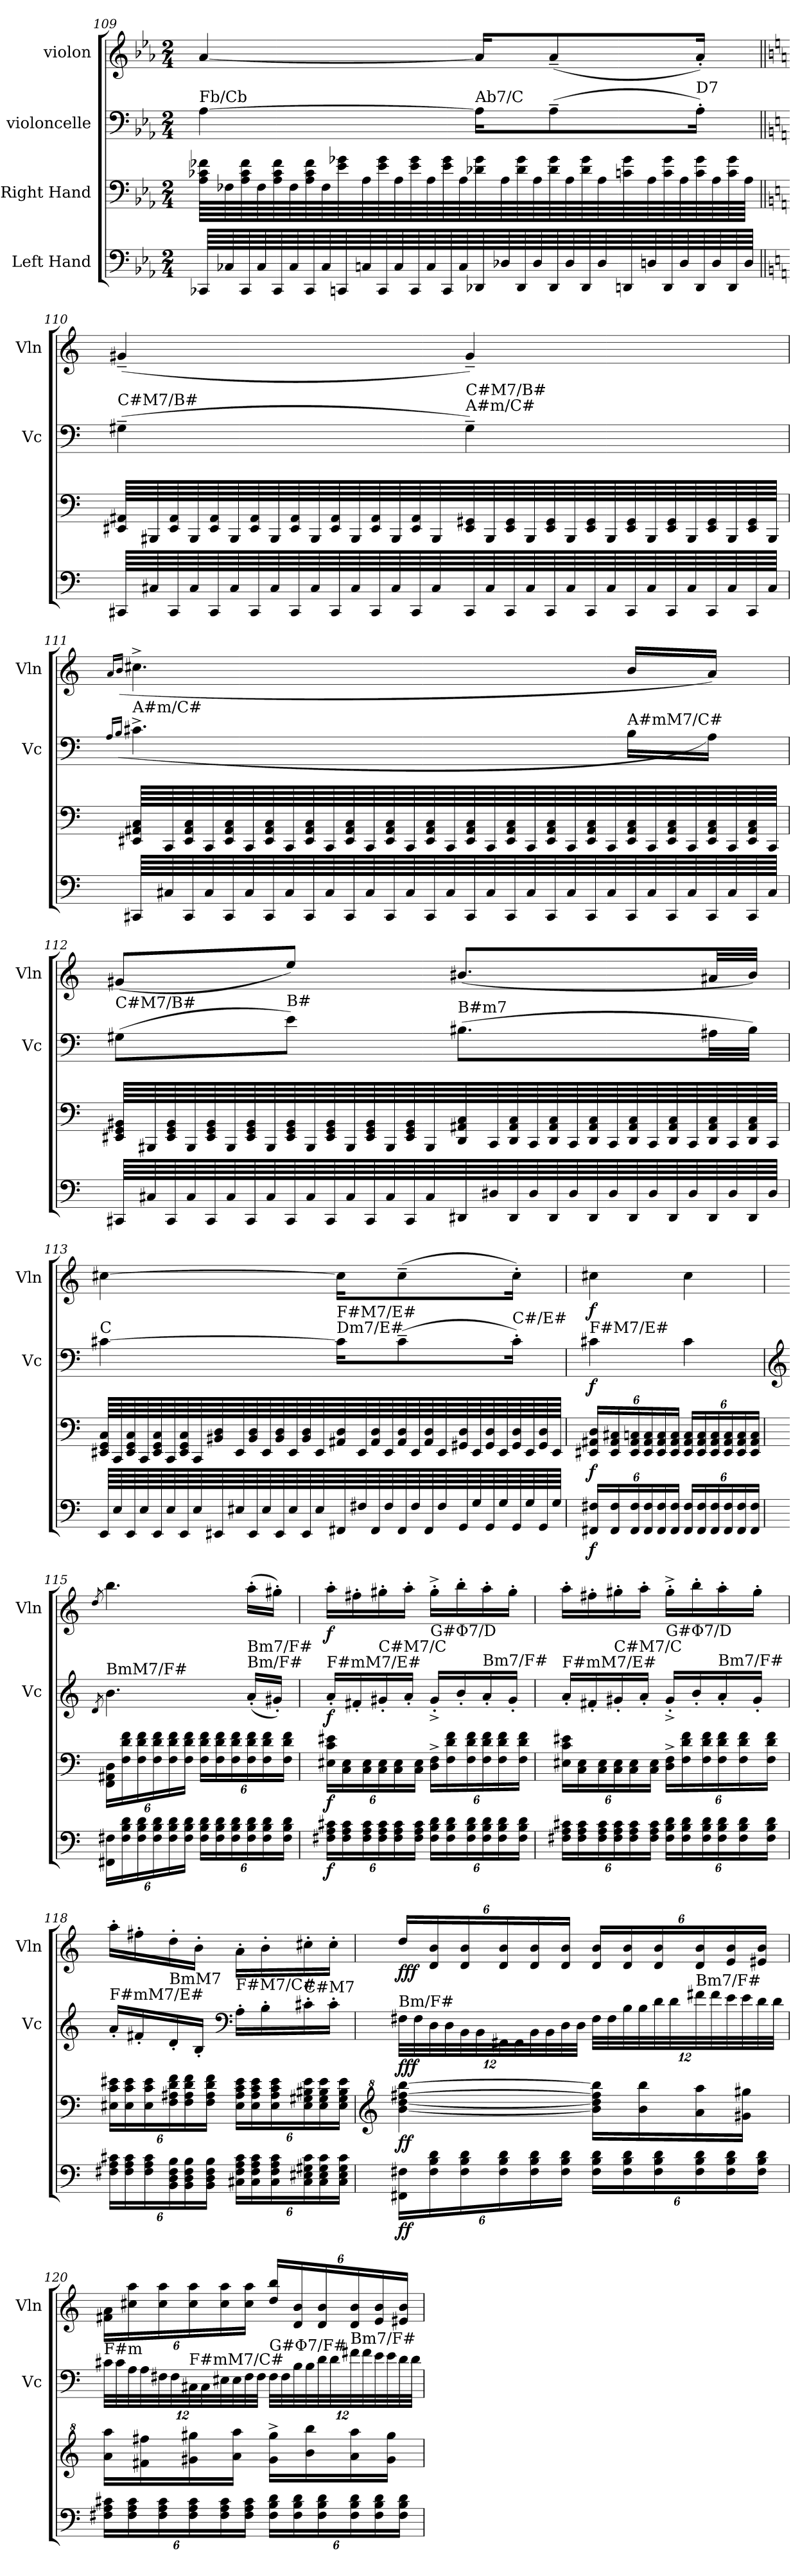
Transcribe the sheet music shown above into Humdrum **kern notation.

**kern	**dynam	**kern	**dynam	**kern	**dynam	**kern	**dynam
*part4	*part4	*part3	*part3	*part2	*part2	*part1	*part1
*staff4	*staff4	*staff3	*staff3	*staff2	*staff2	*staff1	*staff1
*I"Left Hand	*	*I"Right Hand	*	*I"violoncelle	*	*I"violon	*
*	*	*	*	*I'Vc	*	*I'Vln	*
!!LO:LB:g=z
*clefF4	*	*clefF4	*	*clefF4	*	*clefG2	*
*k[b-e-a-]	*	*k[b-e-a-]	*	*k[b-e-a-]	*	*k[b-e-a-]	*
*M2/4	*	*M2/4	*	*M2/4	*	*M2/4	*
=109	=109	=109	=109	=109	=109	=109	=109
!	!	!	!	!LO:TX:a:t=Fb/Cb	!	!	!
64CC-Xi/LLLL	.	64A-i\ 64c-Xi\ 64f-Xj\LLLL	.	[4A-i\	.	[4a-/	.
64C-Xi/	.	64F-Xj\	.	.	.	.	.
64CC-i/	.	64A-i\ 64c-i\ 64f-j\	.	.	.	.	.
64C-i/	.	64F-j\	.	.	.	.	.
64CC-i/	.	64A-i\ 64c-i\ 64f-j\	.	.	.	.	.
64C-i/	.	64F-j\	.	.	.	.	.
64CC-i/	.	64A-i\ 64c-i\ 64f-j\	.	.	.	.	.
64C-i/	.	64F-j\	.	.	.	.	.
64CCni/	.	64e-i\ 64g-Xi\	.	.	.	.	.
64Cni/	.	64A-j\	.	.	.	.	.
64CCi/	.	64e-i\ 64g-i\	.	.	.	.	.
64Ci/	.	64A-j\	.	.	.	.	.
64CCi/	.	64e-i\ 64g-i\	.	.	.	.	.
64Ci/	.	64A-j\	.	.	.	.	.
64CCi/	.	64e-i\ 64g-i\	.	.	.	.	.
64Ci/	.	64A-j\	.	.	.	.	.
!	!	!	!	!LO:TX:a:t=Ab7/C	!	!	!
64DD-X/	.	64d-X\ 64g-\	.	16A-\KL]	.	16a-/KL]	.
64D-X/	.	64A-\	.	.	.	.	.
64DD-/	.	64d-\ 64g-\	.	.	.	.	.
64D-/	.	64A-\	.	.	.	.	.
64DD-/	.	64d-\ 64g-\	.	(>8A-~\	.	(<8a-~/	.
64D-/	.	64A-\	.	.	.	.	.
64DD-/	.	64d-\ 64g-\	.	.	.	.	.
64D-/	.	64A-\	.	.	.	.	.
64DDnj/	.	64cni\ 64g-i\	.	.	.	.	.
64Dnj/	.	64A-\	.	.	.	.	.
64DDj/	.	64ci\ 64g-i\	.	.	.	.	.
64Dj/	.	64A-\	.	.	.	.	.
!	!	!	!	!LO:TX:a:t=D7	!	!	!
64DDj/	.	64ci\ 64g-i\	.	16A-'\Jk)	.	16a-'/Jk)	.
64Dj/	.	64A-\	.	.	.	.	.
64DDj/	.	64ci\ 64g-i\	.	.	.	.	.
64Dj/JJJJ	.	64A-\JJJJ	.	.	.	.	.
!!LO:LB:g=z
=110||	=110||	=110||	=110||	=110||	=110||	=110||	=110||
*k[]	*	*k[]	*	*k[]	*	*k[]	*
!	!	!	!	!LO:TX:a:t=C#M7/B#	!	!	!
64CC#Xj/LLLL	.	64EE#Xi/ 64AA#X/LLLL	.	(>4G#X~i\	.	(<4g#X~/	.
64C#Xj/	.	64BBB#Xi/	.	.	.	.	.
64CC#j/	.	64EE#i/ 64AA#/	.	.	.	.	.
64C#j/	.	64BBB#i/	.	.	.	.	.
64CC#j/	.	64EE#i/ 64AA#/	.	.	.	.	.
64C#j/	.	64BBB#i/	.	.	.	.	.
64CC#j/	.	64EE#i/ 64AA#/	.	.	.	.	.
64C#j/	.	64BBB#i/	.	.	.	.	.
64CC#i/	.	64EE#i/ 64AA#j/	.	.	.	.	.
64C#i/	.	64BBB#/	.	.	.	.	.
64CC#i/	.	64EE#i/ 64AA#j/	.	.	.	.	.
64C#i/	.	64BBB#/	.	.	.	.	.
64CC#i/	.	64EE#i/ 64AA#j/	.	.	.	.	.
64C#i/	.	64BBB#/	.	.	.	.	.
64CC#i/	.	64EE#i/ 64AA#j/	.	.	.	.	.
64C#i/	.	64BBB#/	.	.	.	.	.
!	!	!	!	!LO:TX:a:t=A#m/C#	!	!	!
!	!	!	!	!LO:TX:a:t=C#M7/B#	!	!	!
64CC#j/	.	64EE#i/ 64GG#Xi/	.	4G#~i\)	.	4g#~/)	.
64C#j/	.	64BBB#i/	.	.	.	.	.
64CC#j/	.	64EE#i/ 64GG#i/	.	.	.	.	.
64C#j/	.	64BBB#i/	.	.	.	.	.
64CC#j/	.	64EE#i/ 64GG#i/	.	.	.	.	.
64C#j/	.	64BBB#i/	.	.	.	.	.
64CC#j/	.	64EE#i/ 64GG#i/	.	.	.	.	.
64C#j/	.	64BBB#i/	.	.	.	.	.
64CC#j/	.	64EE#i/ 64GG#i/	.	.	.	.	.
64C#j/	.	64BBB#i/	.	.	.	.	.
64CC#j/	.	64EE#i/ 64GG#i/	.	.	.	.	.
64C#j/	.	64BBB#i/	.	.	.	.	.
64CC#j/	.	64EE#i/ 64GG#i/	.	.	.	.	.
64C#j/	.	64BBB#i/	.	.	.	.	.
64CC#j/	.	64EE#i/ 64GG#i/	.	.	.	.	.
64C#j/JJJJ	.	64BBB#i/JJJJ	.	.	.	.	.
!!LO:PB:g=z
=111	=111	=111	=111	=111	=111	=111	=111
.	.	.	.	16qA/LL	.	16qa/LL	.
.	.	.	.	(<16qB/JJ	.	(<16qb/JJ	.
!	!	!	!	!LO:TX:a:t=A#m/C#	!	!	!
64CC#Xi/LLLL	.	64EE#Xi/ 64AA#Xj/ 64C/LLLL	.	4.c#X^i\	.	4.cc#X^\	.
64C#Xi/	.	64CC/	.	.	.	.	.
64CC#i/	.	64EE#i/ 64AA#j/ 64C/	.	.	.	.	.
64C#i/	.	64CC/	.	.	.	.	.
64CC#i/	.	64EE#i/ 64AA#j/ 64C/	.	.	.	.	.
64C#i/	.	64CC/	.	.	.	.	.
64CC#i/	.	64EE#i/ 64AA#j/ 64C/	.	.	.	.	.
64C#i/	.	64CC/	.	.	.	.	.
64CC#i/	.	64EE#i/ 64AA#j/ 64C/	.	.	.	.	.
64C#i/	.	64CC/	.	.	.	.	.
64CC#i/	.	64EE#i/ 64AA#j/ 64C/	.	.	.	.	.
64C#i/	.	64CC/	.	.	.	.	.
64CC#i/	.	64EE#i/ 64AA#j/ 64C/	.	.	.	.	.
64C#i/	.	64CC/	.	.	.	.	.
64CC#i/	.	64EE#i/ 64AA#j/ 64C/	.	.	.	.	.
64C#i/	.	64CC/	.	.	.	.	.
64CC#i/	.	64EE#i/ 64AA#j/ 64C/	.	.	.	.	.
64C#i/	.	64CC/	.	.	.	.	.
64CC#i/	.	64EE#i/ 64AA#j/ 64C/	.	.	.	.	.
64C#i/	.	64CC/	.	.	.	.	.
64CC#i/	.	64EE#i/ 64AA#j/ 64C/	.	.	.	.	.
64C#i/	.	64CC/	.	.	.	.	.
64CC#i/	.	64EE#i/ 64AA#j/ 64C/	.	.	.	.	.
64C#i/	.	64CC/	.	.	.	.	.
!	!	!	!	!LO:TX:a:t=A#mM7/C#	!	!	!
64CC#i/	.	64EE#i/ 64AA#j/ 64C/	.	16B\LL	.	16b/LL	.
64C#i/	.	64CC/	.	.	.	.	.
64CC#i/	.	64EE#i/ 64AA#j/ 64C/	.	.	.	.	.
64C#i/	.	64CC/	.	.	.	.	.
64CC#i/	.	64EE#i/ 64AA#j/ 64C/	.	16Ai\JJ)	.	16a/JJ)	.
64C#i/	.	64CC/	.	.	.	.	.
64CC#i/	.	64EE#i/ 64AA#j/ 64C/	.	.	.	.	.
64C#i/JJJJ	.	64CC/JJJJ	.	.	.	.	.
!!LO:LB:g=z
=112	=112	=112	=112	=112	=112	=112	=112
!	!	!	!	!LO:TX:a:t=C#M7/B#	!	!	!
64CC#Xj/LLLL	.	64EE#Xi/ 64GG/ 64BB#Xi/LLLL	.	(>8G#Xi\L	.	(<8g#X/L	.
64C#Xj/	.	64BBB#Xi/	.	.	.	.	.
64CC#j/	.	64EE#i/ 64GG/ 64BB#i/	.	.	.	.	.
64C#j/	.	64BBB#i/	.	.	.	.	.
64CC#j/	.	64EE#i/ 64GG/ 64BB#i/	.	.	.	.	.
64C#j/	.	64BBB#i/	.	.	.	.	.
64CC#j/	.	64EE#i/ 64GG/ 64BB#i/	.	.	.	.	.
64C#j/	.	64BBB#i/	.	.	.	.	.
!	!	!	!	!LO:TX:a:t=B#	!	!	!
64CC#/	.	64EE#/ 64GGi/ 64BB#j/	.	8ei\J)	.	8ee/J)	.
64C#/	.	64BBB#j/	.	.	.	.	.
64CC#/	.	64EE#/ 64GGi/ 64BB#j/	.	.	.	.	.
64C#/	.	64BBB#j/	.	.	.	.	.
64CC#/	.	64EE#/ 64GGi/ 64BB#j/	.	.	.	.	.
64C#/	.	64BBB#j/	.	.	.	.	.
64CC#/	.	64EE#/ 64GGi/ 64BB#j/	.	.	.	.	.
64C#/	.	64BBB#j/	.	.	.	.	.
!	!	!	!	!LO:TX:a:t=B#m7	!	!	!
64DD#Xi/	.	64DD/ 64AA#Xi/ 64Cj/	.	(>8.B#Xj\L	.	(<8.b#X/L	.
64D#Xi/	.	64CCj/	.	.	.	.	.
64DD#i/	.	64DD/ 64AA#i/ 64Cj/	.	.	.	.	.
64D#i/	.	64CCj/	.	.	.	.	.
64DD#i/	.	64DD/ 64AA#i/ 64Cj/	.	.	.	.	.
64D#i/	.	64CCj/	.	.	.	.	.
64DD#i/	.	64DD/ 64AA#i/ 64Cj/	.	.	.	.	.
64D#i/	.	64CCj/	.	.	.	.	.
64DD#i/	.	64DD/ 64AA#i/ 64Cj/	.	.	.	.	.
64D#i/	.	64CCj/	.	.	.	.	.
64DD#i/	.	64DD/ 64AA#i/ 64Cj/	.	.	.	.	.
64D#i/	.	64CCj/	.	.	.	.	.
64DD#i/	.	64DD/ 64AA#i/ 64Cj/	.	32A#Xi\LL	.	32a#X/LL	.
64D#i/	.	64CCj/	.	.	.	.	.
64DD#i/	.	64DD/ 64AA#i/ 64Cj/	.	32B#j\JJJ)	.	32b#/JJJ)	.
64D#i/JJJJ	.	64CCj/JJJJ	.	.	.	.	.
!!LO:LB:g=z
=113	=113	=113	=113	=113	=113	=113	=113
!	!	!	!	!LO:TX:a:t=C	!	!	!
64EEi/LLLL	.	64EE#X/ 64GGi/ 64Cj/LLLL	.	[4c#X\	.	[4cc#X\	.
64Ei/	.	64CCj/	.	.	.	.	.
64EEi/	.	64EE#/ 64GGi/ 64Cj/	.	.	.	.	.
64Ei/	.	64CCj/	.	.	.	.	.
64EEi/	.	64EE#/ 64GGi/ 64Cj/	.	.	.	.	.
64Ei/	.	64CCj/	.	.	.	.	.
64EEi/	.	64EE#/ 64GGi/ 64Cj/	.	.	.	.	.
64Ei/	.	64CCj/	.	.	.	.	.
64EE#Xi/	.	64BB#Xi/ 64Dj/	.	.	.	.	.
64E#Xi/	.	64EE#i/	.	.	.	.	.
64EE#i/	.	64BB#i/ 64Dj/	.	.	.	.	.
64E#i/	.	64EE#i/	.	.	.	.	.
64EE#i/	.	64BB#i/ 64Dj/	.	.	.	.	.
64E#i/	.	64EE#i/	.	.	.	.	.
64EE#i/	.	64BB#i/ 64Dj/	.	.	.	.	.
64E#i/	.	64EE#i/	.	.	.	.	.
!	!	!	!	!LO:TX:a:t=Dm7/E#	!	!	!
!	!	!	!	!LO:TX:a:t=F#M7/E#	!	!	!
64FF#Xj/	.	64AA#Xi/ 64D/	.	16c#i\KL]	.	16cc#\KL]	.
64F#Xj/	.	64EE#i/	.	.	.	.	.
64FF#j/	.	64AA#i/ 64D/	.	.	.	.	.
64F#j/	.	64EE#i/	.	.	.	.	.
64FF#j/	.	64AA#i/ 64D/	.	(>8c#~i\	.	(>8cc#~\	.
64F#j/	.	64EE#i/	.	.	.	.	.
64FF#j/	.	64AA#i/ 64D/	.	.	.	.	.
64F#j/	.	64EE#i/	.	.	.	.	.
64GG/	.	64GG#Xi/ 64D/	.	.	.	.	.
64G/	.	64EE#i/	.	.	.	.	.
64GG/	.	64GG#i/ 64D/	.	.	.	.	.
64G/	.	64EE#i/	.	.	.	.	.
!	!	!	!	!LO:TX:a:t=C#/E#	!	!	!
64GG/	.	64GG#i/ 64D/	.	16c#'j\Jk)	.	16cc#'\Jk)	.
64G/	.	64EE#i/	.	.	.	.	.
64GG/	.	64GG#i/ 64D/	.	.	.	.	.
64G/JJJJ	.	64EE#i/JJJJ	.	.	.	.	.
!!LO:PB:g=z
=114	=114	=114	=114	=114	=114	=114	=114
*Xbrackettup	*	*Xbrackettup	*	*	*	*	*
!	!	!	!	!LO:TX:a:t=F#M7/E#	!	!	!
!	!LO:DY:b	!	!LO:DY:b	!	!LO:DY:b	!	!LO:DY:b
24FF#Xj/ 24F#Xj/LL	f	24EE#Xi/ 24AA#Xi/ 24D/LL	f	4c#Xi\	f	4cc#X\	f
24FF#j/ 24F#j/	.	24EE#i/ 24AA#i/ 24C#Xi/	.	.	.	.	.
24FF#j/ 24F#j/	.	24EE#i/ 24AA#i/ 24Cn/	.	.	.	.	.
24FF#j/ 24F#j/	.	24EE#i/ 24AA#i/ 24C/	.	.	.	.	.
24FF#j/ 24F#j/	.	24EE#i/ 24AA#i/ 24C/	.	.	.	.	.
24FF#j/ 24F#j/JJ	.	24EE#i/ 24AA#i/ 24C/JJ	.	.	.	.	.
24FF#j/ 24F#j/LL	.	24EE#i/ 24AA#i/ 24C/LL	.	4c#i\	.	4cc#\	.
24FF#j/ 24F#j/	.	24EE#i/ 24AA#i/ 24C/	.	.	.	.	.
24FF#j/ 24F#j/	.	24EE#i/ 24AA#i/ 24C/	.	.	.	.	.
24FF#j/ 24F#j/	.	24EE#i/ 24AA#i/ 24C/	.	.	.	.	.
24FF#j/ 24F#j/	.	24EE#i/ 24AA#i/ 24C/	.	.	.	.	.
24FF#j/ 24F#j/JJ	.	24EE#i/ 24AA#i/ 24C/JJ	.	.	.	.	.
=115	=115	=115	=115	=115	=115	=115	=115
*	*	*	*	*clefG2	*	*	*
.	.	.	.	8qd/	.	8qdd/	.
!	!	!	!	!LO:TX:a:t=BmM7/F#	!	!	!
24FF#Xi\ 24F#Xi\LL	.	24FF\ 24AA#Xi\ 24Di\LL	.	4.bj\	.	4.bb\	.
24F#i\ 24Bj\ 24di\	.	24F\ 24di\ 24f\	.	.	.	.	.
24F#i\ 24Bj\ 24di\	.	24F\ 24di\ 24f\	.	.	.	.	.
24F#i\ 24Bj\ 24di\	.	24F\ 24di\ 24f\	.	.	.	.	.
24F#i\ 24Bj\ 24di\	.	24F\ 24di\ 24f\	.	.	.	.	.
24F#i\ 24Bj\ 24di\JJ	.	24F\ 24di\ 24f\JJ	.	.	.	.	.
24F#i\ 24Bj\ 24di\LL	.	24F\ 24di\ 24f\LL	.	.	.	.	.
24F#i\ 24Bj\ 24di\	.	24F\ 24di\ 24f\	.	.	.	.	.
24F#i\ 24Bj\ 24di\	.	24F\ 24di\ 24f\	.	.	.	.	.
!	!	!	!	!LO:TX:a:t=Bm/F#	!	!	!
!	!	!	!	!LO:TX:a:t=Bm7/F#	!	!	!
24F#i\ 24Bj\ 24di\	.	24F\ 24di\ 24f\	.	(<16a'i/LL	.	(>16aa'\LL	.
24F#i\ 24Bj\ 24di\	.	24F\ 24di\ 24f\	.	.	.	.	.
.	.	.	.	16g#X'/JJ)	.	16gg#X'\JJ)	.
24F#i\ 24Bj\ 24di\JJ	.	24F\ 24di\ 24f\JJ	.	.	.	.	.
!!LO:LB:g=z
=116	=116	=116	=116	=116	=116	=116	=116
!	!	!	!	!LO:TX:a:t=F#mM7/E#	!	!	!
!	!LO:DY:b	!	!LO:DY:b	!	!LO:DY:b	!	!LO:DY:b
24F#Xj\ 24Ai\ 24c#Xi\LL	f	24E#Xi\ 24c\ 24e#Xi\LL	f	16a'i/LL	f	16aa'\LL	f
24F#j\ 24Ai\ 24c#i\	.	24C\ 24E#i\	.	.	.	.	.
.	.	.	.	16f#X'j/	.	16ff#X'\	.
24F#j\ 24Ai\ 24c#i\	.	24C\ 24E#i\	.	.	.	.	.
!	!	!	!	!LO:TX:a:t=C#M7/C	!	!	!
24F#\ 24A\ 24c#j\	.	24Ci\ 24E#i\	.	16g#X'i/	.	16gg#X'\	.
24F#\ 24A\ 24c#j\	.	24Ci\ 24E#i\	.	.	.	.	.
.	.	.	.	16a'/JJ	.	16aa'\JJ	.
24F#\ 24A\ 24c#j\JJ	.	24Ci\ 24E#i\JJ	.	.	.	.	.
!	!	!	!	!LO:TX:a:t=G#Φ7/D	!	!	!
24F#i\ 24Bi\ 24di\LL	.	24Di\^ 24F\^LL	.	16g#'^j/LL	.	16gg#'^\LL	.
24F#i\ 24Bi\ 24di\	.	24F\ 24di\ 24f\	.	.	.	.	.
.	.	.	.	16b'i/	.	16bb'\	.
24F#i\ 24Bi\ 24di\	.	24F\ 24di\ 24f\	.	.	.	.	.
!	!	!	!	!LO:TX:a:t=Bm7/F#	!	!	!
24F#i\ 24Bj\ 24di\	.	24F\ 24di\ 24f\	.	16a'i/	.	16aa'\	.
24F#i\ 24Bj\ 24di\	.	24F\ 24di\ 24f\	.	.	.	.	.
.	.	.	.	16g#'/JJ	.	16gg#'\JJ	.
24F#i\ 24Bj\ 24di\JJ	.	24F\ 24di\ 24f\JJ	.	.	.	.	.
=117	=117	=117	=117	=117	=117	=117	=117
!	!	!	!	!LO:TX:a:t=F#mM7/E#	!	!	!
24F#Xj\ 24Ai\ 24c#Xi\LL	.	24E#Xi\ 24c\ 24e#Xi\LL	.	16a'i/LL	.	16aa'\LL	.
24F#j\ 24Ai\ 24c#i\	.	24C\ 24E#i\	.	.	.	.	.
.	.	.	.	16f#X'j/	.	16ff#X'\	.
24F#j\ 24Ai\ 24c#i\	.	24C\ 24E#i\	.	.	.	.	.
!	!	!	!	!LO:TX:a:t=C#M7/C	!	!	!
24F#\ 24A\ 24c#j\	.	24Ci\ 24E#i\	.	16g#X'i/	.	16gg#X'\	.
24F#\ 24A\ 24c#j\	.	24Ci\ 24E#i\	.	.	.	.	.
.	.	.	.	16a'/JJ	.	16aa'\JJ	.
24F#\ 24A\ 24c#j\JJ	.	24Ci\ 24E#i\JJ	.	.	.	.	.
!	!	!	!	!LO:TX:a:t=G#Φ7/D	!	!	!
24F#i\ 24Bi\ 24di\LL	.	24Di\^ 24F\^LL	.	16g#'^j/LL	.	16gg#'^\LL	.
24F#i\ 24Bi\ 24di\	.	24F\ 24di\ 24f\	.	.	.	.	.
.	.	.	.	16b'i/	.	16bb'\	.
24F#i\ 24Bi\ 24di\	.	24F\ 24di\ 24f\	.	.	.	.	.
!	!	!	!	!LO:TX:a:t=Bm7/F#	!	!	!
24F#i\ 24Bj\ 24di\	.	24F\ 24di\ 24f\	.	16a'i/	.	16aa'\	.
24F#i\ 24Bj\ 24di\	.	24F\ 24di\ 24f\	.	.	.	.	.
.	.	.	.	16g#'/JJ	.	16gg#'\JJ	.
24F#i\ 24Bj\ 24di\JJ	.	24F\ 24di\ 24f\JJ	.	.	.	.	.
!!LO:LB:g=z
=118	=118	=118	=118	=118	=118	=118	=118
!	!	!	!	!LO:TX:a:t=F#mM7/E#	!	!	!
24F#Xj\ 24Ai\ 24c#Xi\LL	.	24E#Xi\ 24c\ 24e#Xi\LL	.	16a'i/LL	.	16aa'\LL	.
24F#j\ 24Ai\ 24c#i\	.	24E#i\ 24c\ 24e#i\	.	.	.	.	.
.	.	.	.	16f#X'j/	.	16ff#X'\	.
24F#j\ 24Ai\ 24c#i\	.	24E#i\ 24c\ 24e#i\	.	.	.	.	.
!	!	!	!	!LO:TX:a:t=BmM7	!	!	!
24BBj\ 24Di\ 24F#i\ 24Bj\	.	24F\ 24A#Xi\ 24di\ 24f\	.	16d'i/	.	16dd'\	.
24BBj\ 24Di\ 24F#i\ 24Bj\	.	24F\ 24A#i\ 24di\ 24f\	.	.	.	.	.
.	.	.	.	16B'j/JJ	.	16b'\JJ	.
24BBj\ 24Di\ 24F#i\ 24Bj\JJ	.	24F\ 24A#i\ 24di\ 24f\JJ	.	.	.	.	.
*	*	*	*	*clefF4	*	*	*
!	!	!	!	!LO:TX:a:t=F#M7/C#	!	!	!
24C#Xi\ 24F#j\ 24A\ 24c#i\LL	.	24E#i\ 24A#i\ 24c\ 24e#i\LL	.	16A'\LL	.	16a'\LL	.
24C#i\ 24F#j\ 24A\ 24c#i\	.	24E#i\ 24A#i\ 24c\ 24e#i\	.	.	.	.	.
.	.	.	.	16B'\	.	16b'\	.
24C#i\ 24F#j\ 24A\ 24c#i\	.	24E#i\ 24A#i\ 24c\ 24e#i\	.	.	.	.	.
!	!	!	!	!LO:TX:a:t=C#M7	!	!	!
24C#j\ 24E#Xi\ 24G#Xi\ 24c#j\	.	24E#i\ 24G#Xi\ 24B#Xi\ 24e#i\	.	16c#X'j\	.	16cc#X'\	.
24C#j\ 24E#i\ 24G#i\ 24c#j\	.	24E#i\ 24G#i\ 24B#i\ 24e#i\	.	.	.	.	.
.	.	.	.	16c#'j\JJ	.	16cc#'\JJ	.
24C#j\ 24E#i\ 24G#i\ 24c#j\JJ	.	24E#i\ 24G#i\ 24B#i\ 24e#i\JJ	.	.	.	.	.
=119	=119	=119	=119	=119	=119	=119	=119
*	*	*clefG^2	*	*	*	*	*
*	*	*	*	*Xbrackettup	*	*Xbrackettup	*
!	!	!	!	!LO:TX:a:t=Bm/F#	!	!	!
!	!LO:DY:b	!	!LO:DY:b	!	!LO:DY:b	!	!LO:DY:b
24FF#Xi\ 24F#Xi\LL	ff	[4bbj\ [4dddi\ [4fff#Xi\ [4bbbj\	ff	48F#Xi\LLL	fff	24dd/LL	fff
.	.	.	.	48F#i\	.	.	.
24F#i\ 24Bj\ 24di\	.	.	.	48Di\	.	24d/ 24b/	.
.	.	.	.	48Di\	.	.	.
24F#i\ 24Bj\ 24di\	.	.	.	48BBj\	.	24d/ 24b/	.
.	.	.	.	48BBj\	.	.	.
24F#i\ 24Bj\ 24di\	.	.	.	48FF#Xi\	.	24d/ 24b/	.
.	.	.	.	48FF#i\	.	.	.
24F#i\ 24Bj\ 24di\	.	.	.	48BBj\	.	24d/ 24b/	.
.	.	.	.	48BBj\	.	.	.
24F#i\ 24Bj\ 24di\JJ	.	.	.	48Di\	.	24d/ 24b/JJ	.
.	.	.	.	48Di\JJJ	.	.	.
24F#i\ 24Bj\ 24di\LL	.	16bbj\] 16dddi\] 16fff#i\] 16bbbj\]LL	.	48F#i\LLL	.	24d/ 24b/LL	.
.	.	.	.	48F#i\	.	.	.
24F#i\ 24Bj\ 24di\	.	.	.	48Bj\	.	24d/ 24b/	.
.	.	16bbj\ 16bbbj\	.	48Bj\	.	.	.
24F#i\ 24Bj\ 24di\	.	.	.	48di\	.	24d/ 24b/	.
.	.	.	.	48di\	.	.	.
!	!	!	!	!LO:TX:a:t=Bm7/F#	!	!	!
24F#i\ 24Bj\ 24di\	.	16aai\ 16aaai\	.	48f#Xi\	.	24d/ 24b/	.
.	.	.	.	48f#i\	.	.	.
24F#i\ 24Bj\ 24di\	.	.	.	48e\	.	24e/ 24b/	.
.	.	16gg#X\ 16ggg#X\JJ	.	48e\	.	.	.
24F#i\ 24Bj\ 24di\JJ	.	.	.	48di\	.	24e#X/ 24b/JJ	.
.	.	.	.	48di\JJJ	.	.	.
!!LO:PB:g=z
=120	=120	=120	=120	=120	=120	=120	=120
!	!	!	!	!LO:TX:a:t=F#m	!	!	!
24F#Xj\ 24Ai\ 24c#Xi\LL	.	16aai\ 16aaai\LL	.	48c#Xi\LLL	.	24f#X\ 24a\LL	.
.	.	.	.	48c#i\	.	.	.
24F#j\ 24Ai\ 24c#i\	.	.	.	48Ai\	.	24cc#X\ 24aa\	.
.	.	16ff#Xj\ 16fff#Xj\	.	48Ai\	.	.	.
24F#j\ 24Ai\ 24c#i\	.	.	.	48F#Xj\	.	24cc#\ 24aa\	.
.	.	.	.	48F#j\	.	.	.
!	!	!	!	!LO:TX:a:t=F#mM7/C#	!	!	!
24F#j\ 24Ai\ 24c#i\	.	16gg#X\ 16ggg#X\	.	48C#Xi\	.	24cc#\ 24aa\	.
.	.	.	.	48C#i\	.	.	.
24F#j\ 24Ai\ 24c#i\	.	.	.	48E#Xi\	.	24cc#\ 24aa\	.
.	.	16aai\ 16aaai\JJ	.	48E#i\	.	.	.
24F#j\ 24Ai\ 24c#i\JJ	.	.	.	48F#j\	.	24cc#\ 24aa\JJ	.
.	.	.	.	48F#j\JJJ	.	.	.
!	!	!	!	!LO:TX:a:t=G#Φ7/F#	!	!	!
24F#i\ 24Bi\ 24di\LL	.	16gg#j\^ 16ggg#j\^LL	.	48F#i\LLL	.	24dd/ 24bb/LL	.
.	.	.	.	48F#i\	.	.	.
24F#i\ 24Bi\ 24di\	.	.	.	48Bi\	.	24d/ 24b/	.
.	.	16bbi\ 16bbbi\	.	48Bi\	.	.	.
24F#i\ 24Bi\ 24di\	.	.	.	48di\	.	24d/ 24b/	.
.	.	.	.	48di\	.	.	.
!	!	!	!	!LO:TX:a:t=Bm7/F#	!	!	!
24F#i\ 24Bj\ 24di\	.	16aai\ 16aaai\	.	48f#Xi\	.	24d/ 24b/	.
.	.	.	.	48f#i\	.	.	.
24F#i\ 24Bj\ 24di\	.	.	.	48e\	.	24e/ 24b/	.
.	.	16gg#\ 16ggg#\JJ	.	48e\	.	.	.
24F#i\ 24Bj\ 24di\JJ	.	.	.	48di\	.	24e#X/ 24b/JJ	.
.	.	.	.	48di\JJJ	.	.	.
=	=	=	=	=	=	=	=
*-	*-	*-	*-	*-	*-	*-	*-
